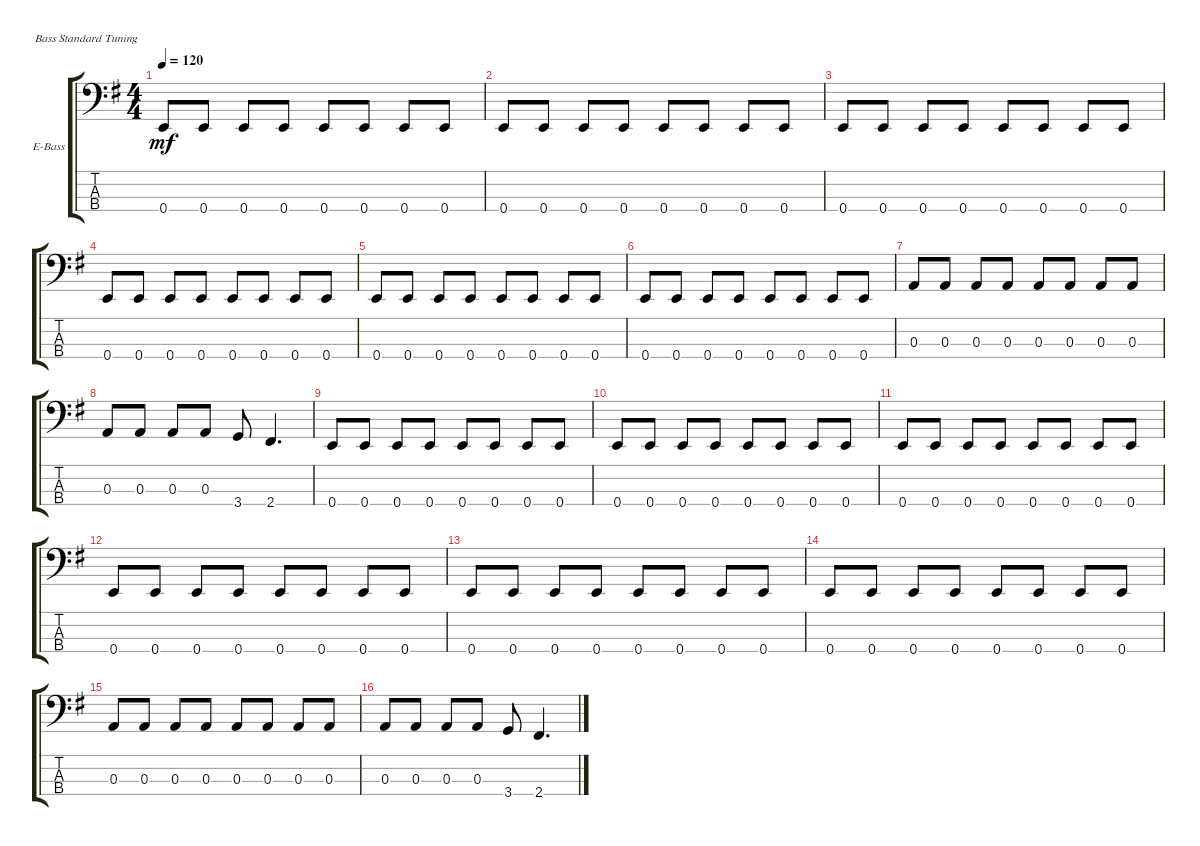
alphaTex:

\defaultSystemsLayout 4
\bracketExtendMode groupsimilarinstruments
\firstSystemTrackNameOrientation horizontal
\otherSystemsTrackNameOrientation horizontal
\track ("Electric Bass" "E-Bass") {instrument electricbassfinger}
\staff {score tabs}
\tuning (G2 D2 A1 E1)
\ts (4 4)
\tempo 120
\clef f4
\ks eminor
0.4.8{dy mf} 0.4.8 0.4.8 0.4.8 0.4.8 0.4.8 0.4.8 0.4.8 |
0.4.8 0.4.8 0.4.8 0.4.8 0.4.8 0.4.8 0.4.8 0.4.8 |
0.4.8 0.4.8 0.4.8 0.4.8 0.4.8 0.4.8 0.4.8 0.4.8 |
0.4.8 0.4.8 0.4.8 0.4.8 0.4.8 0.4.8 0.4.8 0.4.8 |
0.4.8 0.4.8 0.4.8 0.4.8 0.4.8 0.4.8 0.4.8 0.4.8 |
0.4.8 0.4.8 0.4.8 0.4.8 0.4.8 0.4.8 0.4.8 0.4.8 |
0.3.8 0.3.8 0.3.8 0.3.8 0.3.8 0.3.8 0.3.8 0.3.8 |
0.3.8 0.3.8 0.3.8 0.3.8 3.4.8 2.4.4{d} |
0.4.8 0.4.8 0.4.8 0.4.8 0.4.8 0.4.8 0.4.8 0.4.8 |
0.4.8 0.4.8 0.4.8 0.4.8 0.4.8 0.4.8 0.4.8 0.4.8 |
0.4.8 0.4.8 0.4.8 0.4.8 0.4.8 0.4.8 0.4.8 0.4.8 |
0.4.8 0.4.8 0.4.8 0.4.8 0.4.8 0.4.8 0.4.8 0.4.8 |
0.4.8 0.4.8 0.4.8 0.4.8 0.4.8 0.4.8 0.4.8 0.4.8 |
0.4.8 0.4.8 0.4.8 0.4.8 0.4.8 0.4.8 0.4.8 0.4.8 |
0.3.8 0.3.8 0.3.8 0.3.8 0.3.8 0.3.8 0.3.8 0.3.8 |
0.3.8 0.3.8 0.3.8 0.3.8 3.4.8 2.4.4{d}
